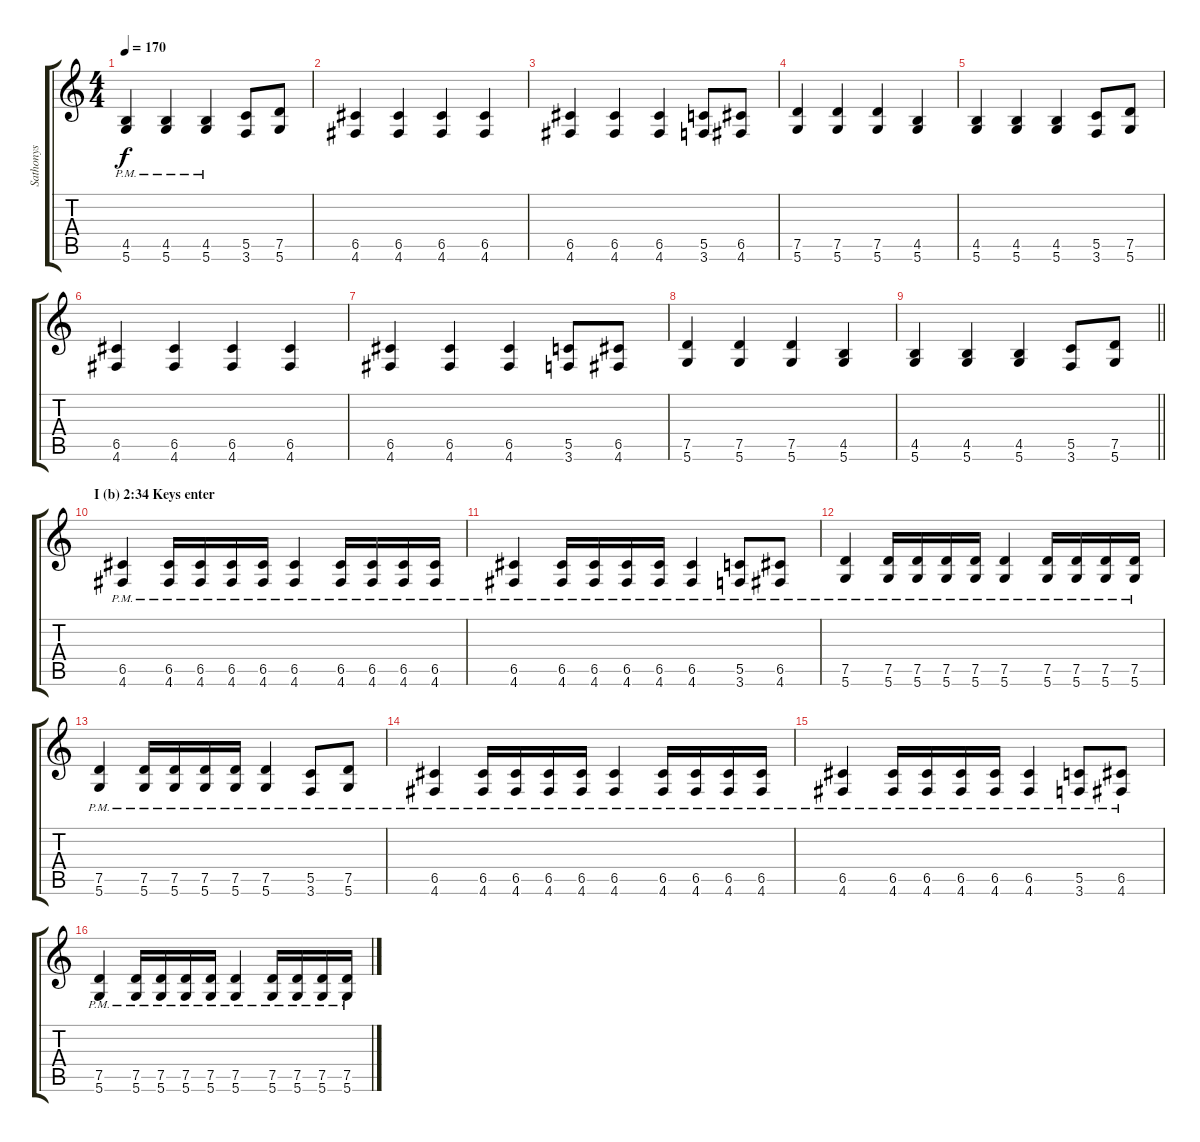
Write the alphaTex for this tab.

\track ("Sathonys" "Sathonys") {instrument distortionguitar}
\staff {score tabs}
\tuning (D4 A3 F3 C3 G2 D2) {hide}
\ts (4 4)
\tempo 170
\clef g2
\ks c
(4.5{pm} 5.6).4{dy f} (4.5{pm} 5.6).4 (4.5{pm} 5.6).4 (5.5 3.6).8 (7.5 5.6).8 |
(6.5 4.6).4 (6.5 4.6).4 (6.5 4.6).4 (6.5 4.6).4 |
(6.5 4.6).4 (6.5 4.6).4 (6.5 4.6).4 (5.5 3.6).8 (6.5 4.6).8 |
(7.5 5.6).4 (7.5 5.6).4 (7.5 5.6).4 (4.5 5.6).4 |
(4.5 5.6).4 (4.5 5.6).4 (4.5 5.6).4 (5.5 3.6).8 (7.5 5.6).8 |
(6.5 4.6).4 (6.5 4.6).4 (6.5 4.6).4 (6.5 4.6).4 |
(6.5 4.6).4 (6.5 4.6).4 (6.5 4.6).4 (5.5 3.6).8 (6.5 4.6).8 |
(7.5 5.6).4 (7.5 5.6).4 (7.5 5.6).4 (4.5 5.6).4 |
\barLineRight lightlight
(4.5 5.6).4 (4.5 5.6).4 (4.5 5.6).4 (5.5 3.6).8 (7.5 5.6).8 |
\section ("" "I (b) 2:34 Keys enter")
(6.5{pm} 4.6{pm}).4 (6.5{pm} 4.6{pm}).16 (6.5{pm} 4.6{pm}).16 (6.5{pm} 4.6{pm}).16 (6.5{pm} 4.6{pm}).16 (6.5{pm} 4.6{pm}).4 (6.5{pm} 4.6{pm}).16 (6.5{pm} 4.6{pm}).16 (6.5{pm} 4.6{pm}).16 (6.5{pm} 4.6{pm}).16 |
(6.5{pm} 4.6{pm}).4 (6.5{pm} 4.6{pm}).16 (6.5{pm} 4.6{pm}).16 (6.5{pm} 4.6{pm}).16 (6.5{pm} 4.6{pm}).16 (6.5{pm} 4.6{pm}).4 (5.5{pm} 3.6{pm}).8 (6.5{pm} 4.6{pm}).8 |
(7.5{pm} 5.6{pm}).4 (7.5{pm} 5.6{pm}).16 (7.5{pm} 5.6{pm}).16 (7.5{pm} 5.6{pm}).16 (7.5{pm} 5.6{pm}).16 (7.5{pm} 5.6{pm}).4 (7.5{pm} 5.6{pm}).16 (7.5{pm} 5.6{pm}).16 (7.5{pm} 5.6{pm}).16 (7.5{pm} 5.6{pm}).16 |
(7.5{pm} 5.6{pm}).4 (7.5{pm} 5.6{pm}).16 (7.5{pm} 5.6{pm}).16 (7.5{pm} 5.6{pm}).16 (7.5{pm} 5.6{pm}).16 (7.5{pm} 5.6{pm}).4 (5.5{pm} 3.6{pm}).8 (7.5{pm} 5.6{pm}).8 |
(6.5{pm} 4.6{pm}).4 (6.5{pm} 4.6{pm}).16 (6.5{pm} 4.6{pm}).16 (6.5{pm} 4.6{pm}).16 (6.5{pm} 4.6{pm}).16 (6.5{pm} 4.6{pm}).4 (6.5{pm} 4.6{pm}).16 (6.5{pm} 4.6{pm}).16 (6.5{pm} 4.6{pm}).16 (6.5{pm} 4.6{pm}).16 |
(6.5{pm} 4.6{pm}).4 (6.5{pm} 4.6{pm}).16 (6.5{pm} 4.6{pm}).16 (6.5{pm} 4.6{pm}).16 (6.5{pm} 4.6{pm}).16 (6.5{pm} 4.6{pm}).4 (5.5{pm} 3.6{pm}).8 (6.5{pm} 4.6{pm}).8 |
(7.5{pm} 5.6{pm}).4 (7.5{pm} 5.6{pm}).16 (7.5{pm} 5.6{pm}).16 (7.5{pm} 5.6{pm}).16 (7.5{pm} 5.6{pm}).16 (7.5{pm} 5.6{pm}).4 (7.5{pm} 5.6{pm}).16 (7.5{pm} 5.6{pm}).16 (7.5{pm} 5.6{pm}).16 (7.5{pm} 5.6{pm}).16
